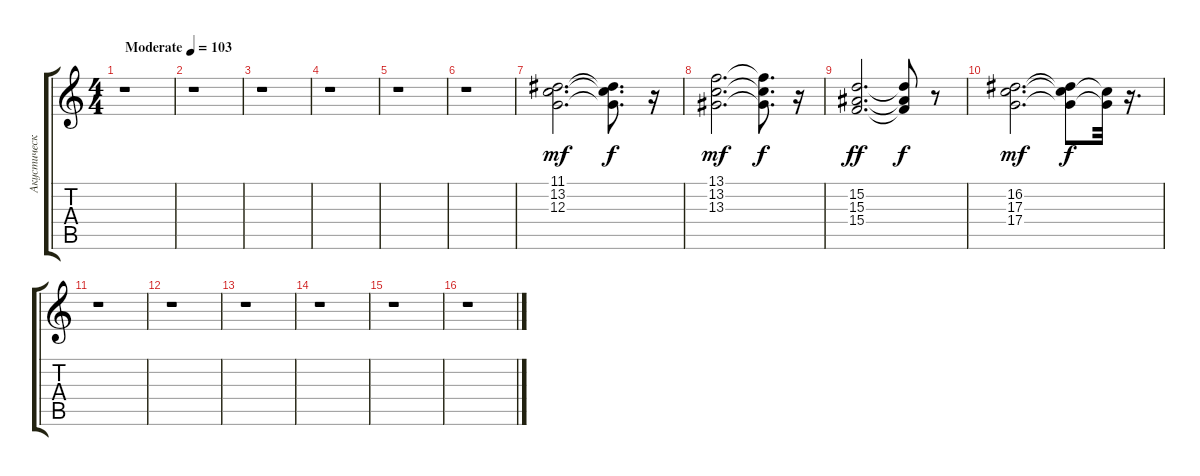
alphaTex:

\track ("Акустический Гранд Роял" "Акустическ") {instrument acousticgrandpiano}
\staff {score tabs}
\tuning (E4 B3 G3 D3 A2 E2) {hide}
\ts (4 4)
\tempo (103 "Moderate")
\clef g2
\ks c
r.1{dy mf instrument acousticgrandpiano} |
r.1 |
r.1 |
r.1 |
r.1 |
r.1 |
(11.1 13.2 12.3).2{d instrument fx8scifi} (11.1{t} 13.2{t} 12.3{t}).8{d dy f} r.16 |
(13.1 13.2 13.3).2{d dy mf} (13.1{t} 13.2{t} 13.3{t}).8{d dy f} r.16 |
(15.2 15.3 15.4).2{d dy ff} (15.2{t} 15.3{t} 15.4{t}).8{dy f} r.8 |
(16.2 17.3 17.4).2{d dy mf} (16.2{t} 17.3{t} 17.4{t}).8{dy f} (17.3{t} 17.4{t}).32 r.16{d} |
r.1 |
r.1 |
r.1 |
r.1 |
r.1 |
r.1
